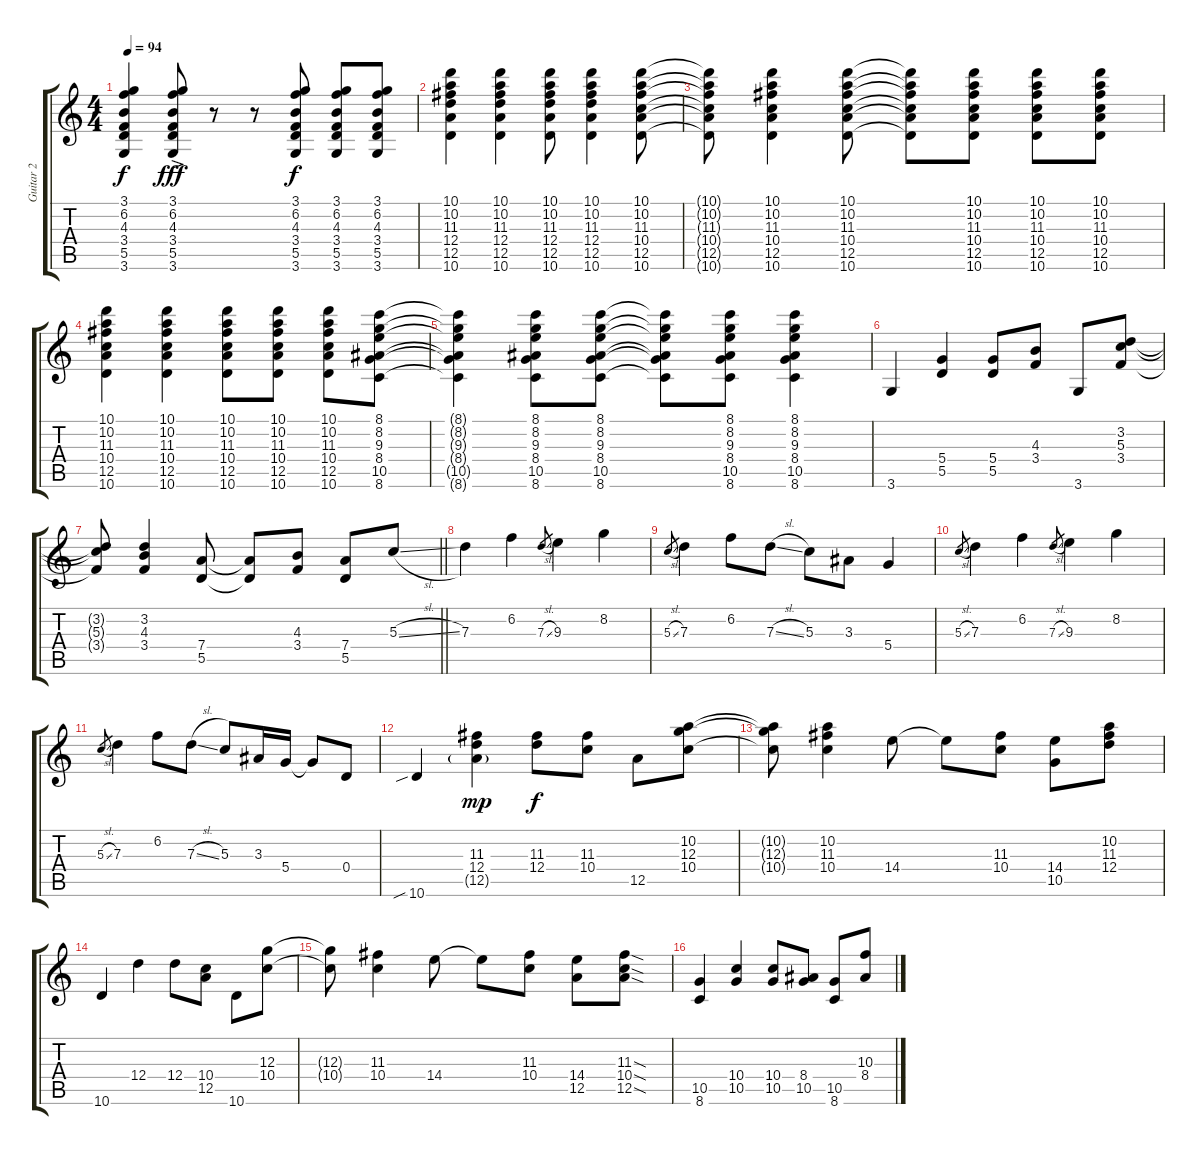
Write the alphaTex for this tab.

\track ("Guitar 2" "Guitar 2") {instrument electricguitarclean}
\staff {score tabs}
\tuning (E4 B3 G3 D3 A2 E2) {hide}
\ts (4 4)
\tempo 94
\clef g2
\ks c
(3.1{t} 6.2{t} 4.3{t} 3.4{t} 5.5{t} 3.6{t}).4{dy f} (3.1{ac} 6.2{ac} 4.3{ac} 3.4{ac} 5.5{ac} 3.6{ac}).8{dy fff} r.8 r.8 (3.1 6.2 4.3 3.4 5.5 3.6).8{dy f} (3.1 6.2 4.3 3.4 5.5 3.6).8 (3.1 6.2 4.3 3.4 5.5 3.6).8 |
(10.1 10.2 11.3 12.4 12.5 10.6).4 (10.1 10.2 11.3 12.4 12.5 10.6).4 (10.1 10.2 11.3 12.4 12.5 10.6).8 (10.1 10.2 11.3 12.4 12.5 10.6).4 (10.1 10.2 11.3 10.4 12.5 10.6).8 |
(10.1{t} 10.2{t} 11.3{t} 10.4{t} 12.5{t} 10.6{t}).8 (10.1 10.2 11.3 10.4 12.5 10.6).4 (10.1 10.2 11.3 10.4 12.5 10.6).8 (10.1{t} 10.2{t} 11.3{t} 10.4{t} 12.5{t} 10.6{t}).8 (10.1 10.2 11.3 10.4 12.5 10.6).8 (10.1 10.2 11.3 10.4 12.5 10.6).8 (10.1 10.2 11.3 10.4 12.5 10.6).8 |
(10.1 10.2 11.3 10.4 12.5 10.6).4 (10.1 10.2 11.3 10.4 12.5 10.6).4 (10.1 10.2 11.3 10.4 12.5 10.6).8 (10.1 10.2 11.3 10.4 12.5 10.6).8 (10.1 10.2 11.3 10.4 12.5 10.6).8 (8.1 8.2 9.3 8.4 10.5 8.6).8 |
(8.1{t} 8.2{t} 9.3{t} 8.4{t} 10.5{t} 8.6{t}).4 (8.1 8.2 9.3 8.4 10.5 8.6).8 (8.1 8.2 9.3 8.4 10.5 8.6).8 (8.1{t} 8.2{t} 9.3{t} 8.4{t} 10.5{t} 8.6{t}).8 (8.1 8.2 9.3 8.4 10.5 8.6).8 (8.1 8.2 9.3 8.4 10.5 8.6).4 |
3.6.4 (5.4 5.5).4 (5.4 5.5).8 (4.3 3.4).8 3.6.8 (3.2 5.3 3.4).8 |
\barLineRight lightlight
(3.2{t} 5.3{t} 3.4{t}).8 (3.2 4.3 3.4).4 (7.4 5.5).8 (7.4{t} 5.5{t}).8 (4.3 3.4).8 (7.4 5.5).8 5.3{sl}.8 |
7.3.4 6.2.4 7.3{sl}.8{gr} 9.3.4 8.2.4 |
5.3{sl}.8{gr} 7.3.4 6.2.8 7.3{sl}.8 5.3.8 3.3.8 5.4.4 |
5.3{sl}.8{gr} 7.3.4 6.2.4 7.3{sl}.8{gr} 9.3.4 8.2.4 |
5.3{sl}.8{gr} 7.3.4 6.2.8 7.3{sl}.8 5.3.8 3.3.16 5.4.16 5.4{t}.8 0.4.8 |
10.6{sib}.4 (11.3 12.4 12.5{g}).4{dy mp} (11.3 12.4).8{dy f} (11.3 10.4).8 12.5.8 (10.2 12.3 10.4).8 |
(10.2{t} 12.3{t} 10.4{t}).8 (10.2 11.3 10.4).4 14.4.8 14.4{t}.8 (11.3 10.4).8 (14.4 10.5).8 (10.2 11.3 12.4).8 |
10.6.4 12.4.4 12.4.8 (10.4 12.5).8 10.6.8 (12.3 10.4).8 |
(12.3{t} 10.4{t}).8 (11.3 10.4).4 14.4.8 14.4{t}.8 (11.3 10.4).8 (14.4 12.5).8 (11.3{sod} 10.4{sod} 12.5{sod}).8 |
(10.5 8.6).4 (10.4 10.5).4 (10.4 10.5).8 (8.4 10.5).8 (10.5 8.6).8 (10.3 8.4).8
